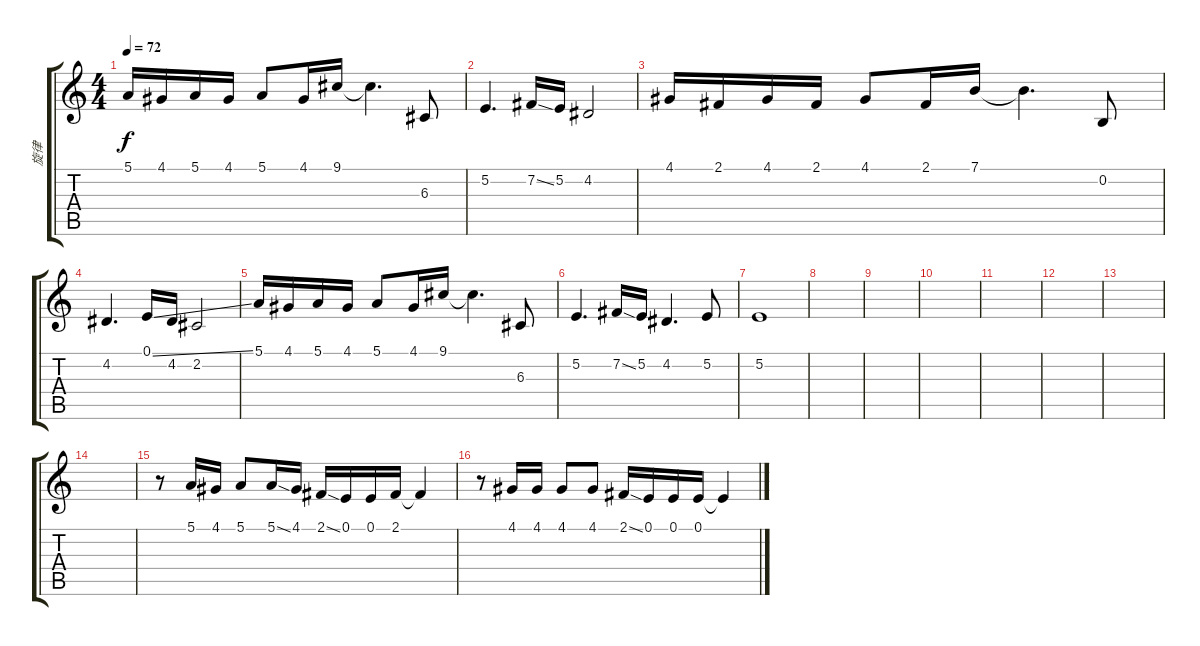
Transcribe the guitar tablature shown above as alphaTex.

\track ("旋律" "旋律") {instrument viola}
\staff {score tabs}
\tuning (E4 B3 G3 D3 A2 E2) {hide}
\ts (4 4)
\tempo 72
\clef g2
\ks c
5.1.16{dy f} 4.1.16 5.1.16 4.1.16 5.1.8 4.1.16 9.1.16 9.1{t}.4{d} 6.3.8 |
5.2.4{d} 7.2{ss}.16 5.2.16 4.2.2 |
4.1.16 2.1.16 4.1.16 2.1.16 4.1.8 2.1.16 7.1.16 7.1{t}.4{d} 0.2.8 |
4.2.4{d} 0.1{ss}.16 4.2.16 2.2.2 |
5.1.16 4.1.16 5.1.16 4.1.16 5.1.8 4.1.16 9.1.16 9.1{t}.4{d} 6.3.8 |
5.2.4{d} 7.2{ss}.16 5.2.16 4.2.4{d} 5.2.8 |
5.2.1 |
|
|
|
|
|
|
|
r.8 5.1.16 4.1.16 5.1.8 5.1{ss}.16 4.1.16 2.1{ss}.16 0.1.16 0.1.16 2.1.16 2.1{t}.4 |
r.8 4.1.16 4.1.16 4.1.8 4.1.8 2.1{ss}.16 0.1.16 0.1.16 0.1.16 0.1{t}.4
